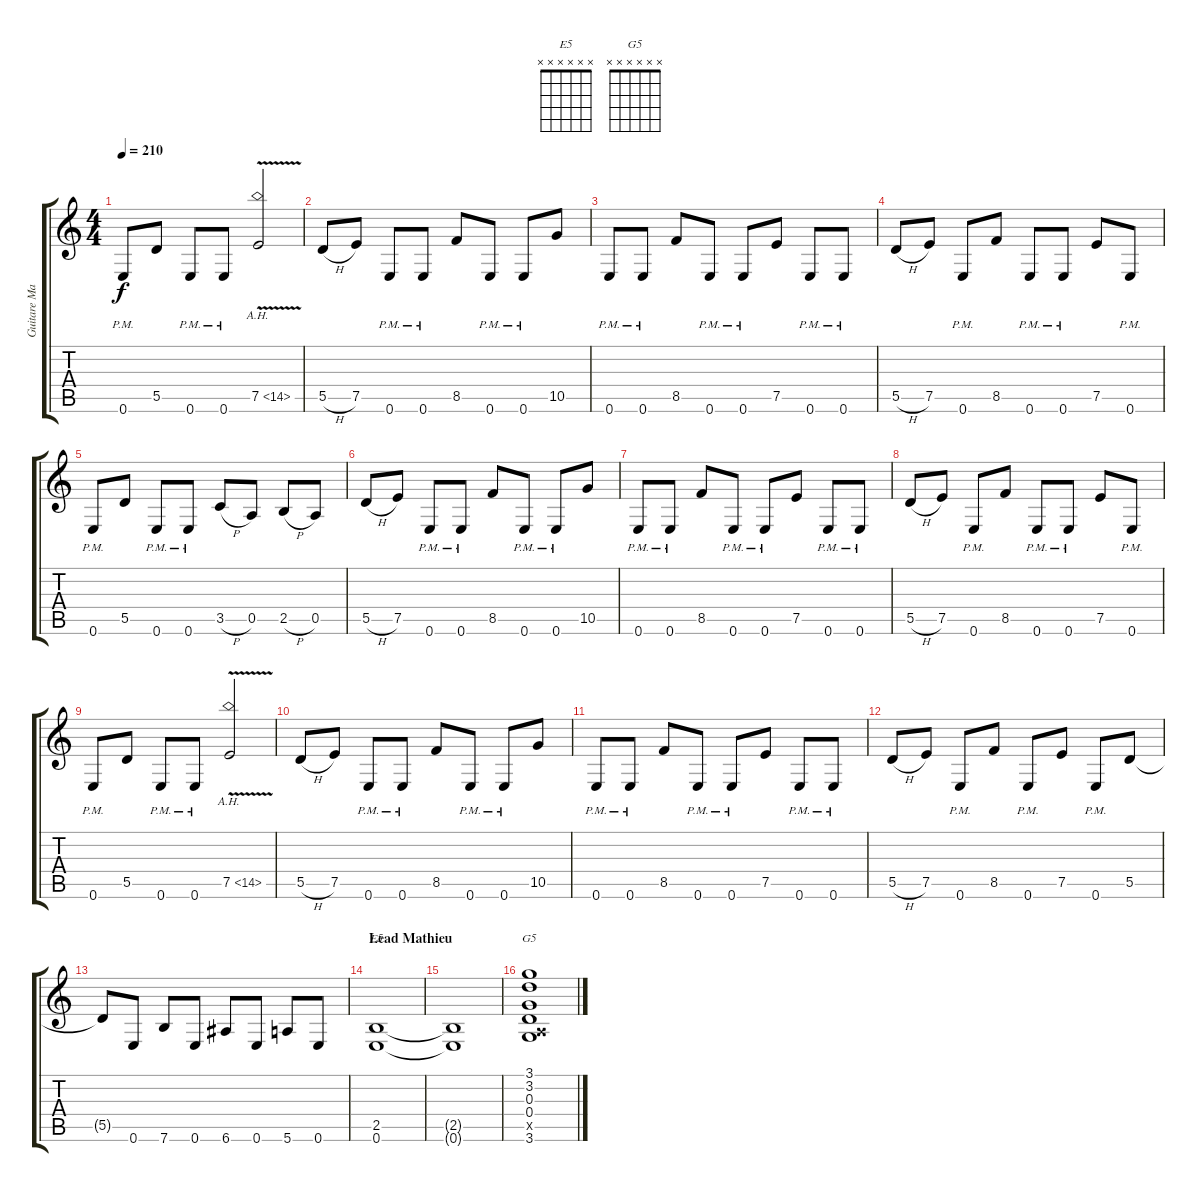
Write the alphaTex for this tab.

\track ("Guitare Mathieu" "Guitare Ma") {instrument overdrivenguitar}
\staff {score tabs}
\tuning (E4 B3 G3 D3 A2 E2) {hide}
\chord ("E5" x x x x x x)
\chord ("G5" x x x x x x)
\ts (4 4)
\tempo 210
\clef g2
\ks c
0.6{pm}.8{dy f} 5.5.8 0.6{pm}.8 0.6{pm}.8 7.5{ah 7 v}.2 |
5.5{h}.8 7.5.8 0.6{pm}.8 0.6{pm}.8 8.5.8 0.6{pm}.8 0.6{pm}.8 10.5.8 |
0.6{pm}.8 0.6{pm}.8 8.5.8 0.6{pm}.8 0.6{pm}.8 7.5.8 0.6{pm}.8 0.6{pm}.8 |
5.5{h}.8 7.5.8 0.6{pm}.8 8.5.8 0.6{pm}.8 0.6{pm}.8 7.5.8 0.6{pm}.8 |
0.6{pm}.8 5.5.8 0.6{pm}.8 0.6{pm}.8 3.5{h}.8 0.5.8 2.5{h}.8 0.5.8 |
5.5{h}.8 7.5.8 0.6{pm}.8 0.6{pm}.8 8.5.8 0.6{pm}.8 0.6{pm}.8 10.5.8 |
0.6{pm}.8 0.6{pm}.8 8.5.8 0.6{pm}.8 0.6{pm}.8 7.5.8 0.6{pm}.8 0.6{pm}.8 |
5.5{h}.8 7.5.8 0.6{pm}.8 8.5.8 0.6{pm}.8 0.6{pm}.8 7.5.8 0.6{pm}.8 |
0.6{pm}.8 5.5.8 0.6{pm}.8 0.6{pm}.8 7.5{ah 7 v}.2 |
5.5{h}.8 7.5.8 0.6{pm}.8 0.6{pm}.8 8.5.8 0.6{pm}.8 0.6{pm}.8 10.5.8 |
0.6{pm}.8 0.6{pm}.8 8.5.8 0.6{pm}.8 0.6{pm}.8 7.5.8 0.6{pm}.8 0.6{pm}.8 |
5.5{h}.8 7.5.8 0.6{pm}.8 8.5.8 0.6{pm}.8 7.5.8 0.6{pm}.8 5.5.8 |
5.5{t}.8 0.6.8 7.6.8 0.6.8 6.6.8 0.6.8 5.6.8 0.6.8 |
\section ("" "Lead Mathieu")
(2.5 0.6).1{ch "E5"} |
(2.5{t} 0.6{t}).1 |
(3.1 3.2 0.3 0.4 0.5{x} 3.6).1{ch "G5"}
